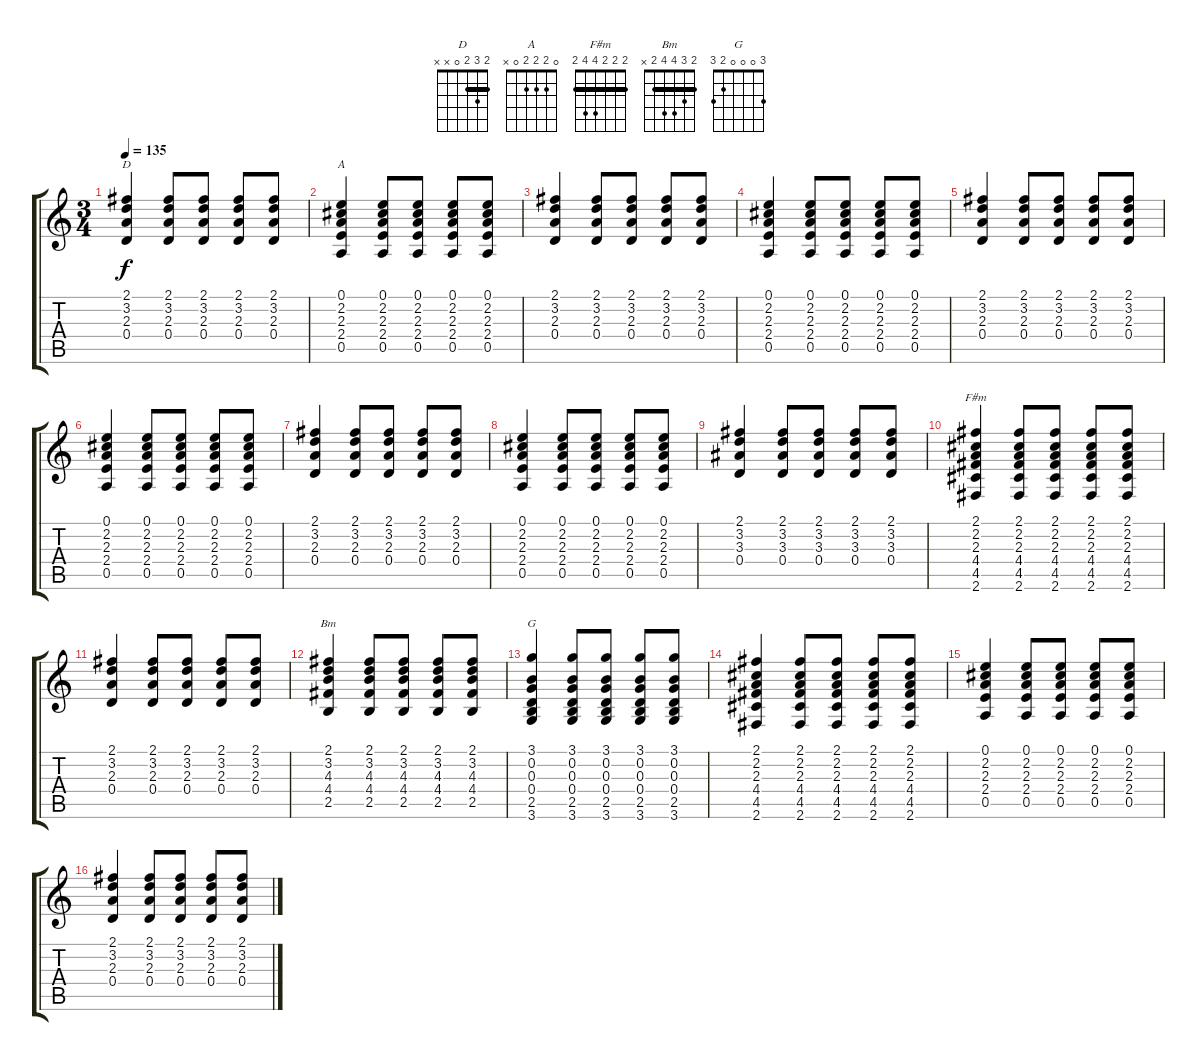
\track "" {instrument acousticguitarsteel}
\staff {score tabs}
\tuning (E4 B3 G3 D3 A2 E2) {hide}
\chord ("D" 2 3 2 0 x x) {barre 2}
\chord ("A" 0 2 2 2 0 x)
\chord ("F#m" 2 2 2 4 4 2) {barre 2}
\chord ("Bm" 2 3 4 4 2 x) {barre 2}
\chord ("G" 3 0 0 0 2 3)
\ts (3 4)
\tempo 135
\clef g2
\ks c
(2.1 3.2 2.3 0.4).4{ch "D" dy f} (2.1 3.2 2.3 0.4).8 (2.1 3.2 2.3 0.4).8 (2.1 3.2 2.3 0.4).8 (2.1 3.2 2.3 0.4).8 |
(0.1 2.2 2.3 2.4 0.5).4{ch "A"} (0.1 2.2 2.3 2.4 0.5).8 (0.1 2.2 2.3 2.4 0.5).8 (0.1 2.2 2.3 2.4 0.5).8 (0.1 2.2 2.3 2.4 0.5).8 |
(2.1 3.2 2.3 0.4).4 (2.1 3.2 2.3 0.4).8 (2.1 3.2 2.3 0.4).8 (2.1 3.2 2.3 0.4).8 (2.1 3.2 2.3 0.4).8 |
(0.1 2.2 2.3 2.4 0.5).4 (0.1 2.2 2.3 2.4 0.5).8 (0.1 2.2 2.3 2.4 0.5).8 (0.1 2.2 2.3 2.4 0.5).8 (0.1 2.2 2.3 2.4 0.5).8 |
(2.1 3.2 2.3 0.4).4 (2.1 3.2 2.3 0.4).8 (2.1 3.2 2.3 0.4).8 (2.1 3.2 2.3 0.4).8 (2.1 3.2 2.3 0.4).8 |
(0.1 2.2 2.3 2.4 0.5).4 (0.1 2.2 2.3 2.4 0.5).8 (0.1 2.2 2.3 2.4 0.5).8 (0.1 2.2 2.3 2.4 0.5).8 (0.1 2.2 2.3 2.4 0.5).8 |
(2.1 3.2 2.3 0.4).4 (2.1 3.2 2.3 0.4).8 (2.1 3.2 2.3 0.4).8 (2.1 3.2 2.3 0.4).8 (2.1 3.2 2.3 0.4).8 |
(0.1 2.2 2.3 2.4 0.5).4 (0.1 2.2 2.3 2.4 0.5).8 (0.1 2.2 2.3 2.4 0.5).8 (0.1 2.2 2.3 2.4 0.5).8 (0.1 2.2 2.3 2.4 0.5).8 |
(2.1 3.2 3.3 0.4).4 (2.1 3.2 3.3 0.4).8 (2.1 3.2 3.3 0.4).8 (2.1 3.2 3.3 0.4).8 (2.1 3.2 3.3 0.4).8 |
(2.1 2.2 2.3 4.4 4.5 2.6).4{ch "F#m"} (2.1 2.2 2.3 4.4 4.5 2.6).8 (2.1 2.2 2.3 4.4 4.5 2.6).8 (2.1 2.2 2.3 4.4 4.5 2.6).8 (2.1 2.2 2.3 4.4 4.5 2.6).8 |
(2.1 3.2 2.3 0.4).4 (2.1 3.2 2.3 0.4).8 (2.1 3.2 2.3 0.4).8 (2.1 3.2 2.3 0.4).8 (2.1 3.2 2.3 0.4).8 |
(2.1 3.2 4.3 4.4 2.5).4{ch "Bm"} (2.1 3.2 4.3 4.4 2.5).8 (2.1 3.2 4.3 4.4 2.5).8 (2.1 3.2 4.3 4.4 2.5).8 (2.1 3.2 4.3 4.4 2.5).8 |
(3.1 0.2 0.3 0.4 2.5 3.6).4{ch "G"} (3.1 0.2 0.3 0.4 2.5 3.6).8 (3.1 0.2 0.3 0.4 2.5 3.6).8 (3.1 0.2 0.3 0.4 2.5 3.6).8 (3.1 0.2 0.3 0.4 2.5 3.6).8 |
(2.1 2.2 2.3 4.4 4.5 2.6).4 (2.1 2.2 2.3 4.4 4.5 2.6).8 (2.1 2.2 2.3 4.4 4.5 2.6).8 (2.1 2.2 2.3 4.4 4.5 2.6).8 (2.1 2.2 2.3 4.4 4.5 2.6).8 |
(0.1 2.2 2.3 2.4 0.5).4 (0.1 2.2 2.3 2.4 0.5).8 (0.1 2.2 2.3 2.4 0.5).8 (0.1 2.2 2.3 2.4 0.5).8 (0.1 2.2 2.3 2.4 0.5).8 |
(2.1 3.2 2.3 0.4).4 (2.1 3.2 2.3 0.4).8 (2.1 3.2 2.3 0.4).8 (2.1 3.2 2.3 0.4).8 (2.1 3.2 2.3 0.4).8
